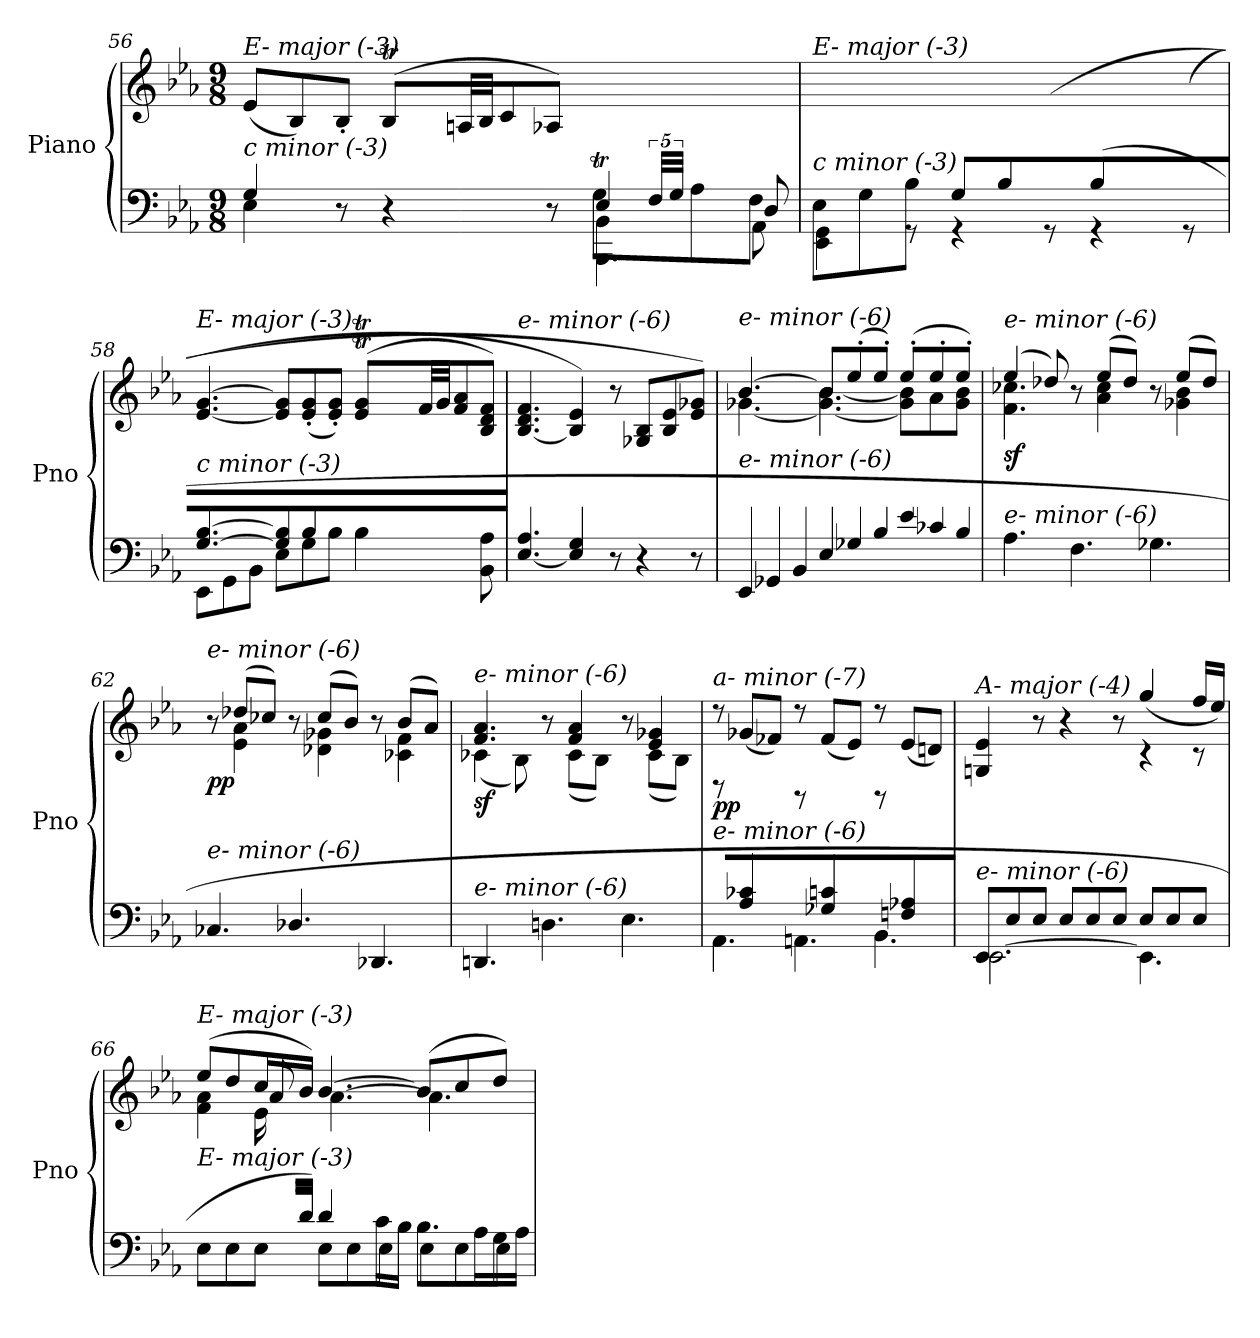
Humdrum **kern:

**kern	**kern	**dynam
*part1	*part1	*part1
*staff2	*staff1	*staff1/2
*I"Piano	*	*
*I'Pno	*	*
*clefF4	*clefG2	*
*k[b-e-a-]	*k[b-e-a-]	*
*M9/8	*M9/8	*
=56	=56	=56
*^	*^	*
*	*^	*	*^	*
*	*	*^	*	*	*^	*
*	*	*	*^	*	*	*	*	*
!	!	!	!	!	!LO:TX:i:t=E- major (-3)	!	!	!	!
!LO:TX:i:t=c minor (-3)	!	!	!	!	!	!	!	!	!
2.ryy	2.ryy	4.ryy	4G/	4E-\	(8e-/L	2.ryy	4.ryy	4ryy	.
.	.	.	.	.	8B-/)	.	.	.	.
.	.	.	8r	2ryy	8B-'/J	.	.	2ryy	.
*	*	*	*	*	*	*	*Xtuplet	*	*
.	.	8ryy	4r	.	(8B-T/L	.	40ryy	.	.
.	.	.	.	.	.	.	40cyy	.	.
.	.	.	.	.	.	.	40B-yy	.	.
.	.	.	.	.	.	.	40An/LL	.	.
.	.	.	.	.	.	.	40B-/JJ	.	.
.	.	4ryy	.	.	8c/	.	4ryy	.	.
.	.	.	8r	.	8A-X/J)	.	.	.	.
8Gt\L	4E-/	20.ryy	4BB-\	4.BBB-\	4.ryy	4.ryy	40ryy	4.ryy	.
.	.	.	.	.	.	.	40A-yy	.	.
.	.	.	.	.	.	.	40Gyy	.	.
.	.	40F/LL	.	.	.	.	20ryy	.	.
.	.	40G/JJ	.	.	.	.	.	.	.
8A-\	.	10ryy	.	.	.	.	4ryy	.	.
.	.	10.ryy	.	.	.	.	.	.	.
8F\J	8D/	.	8AA-\	.	.	.	.	.	.
*	*	*	*v	*v	*	*	*	*	*
*	*	*	*	*v	*v	*v	*v	*
!!LO:LB:g=z
=57	=57	=57	=57	=57	=57
!	!	!	!	!LO:TX:i:t=E- major (-3)	!
!LO:TX:i:t=c minor (-3)	!	!	!	!	!
*	*v	*v	*v	*	*
8E-\L	4EE-\ 4GG\	2ryy	.
8G\	.	.	.
8B-\J	8rGG	.	.
(8G/L	4rGG	.	.
8B-/	.	8ryy	.
8ryy	8rGG	(8e-\J	.
(8B-/L	4rGG	8ryy	.
4ryy	.	8e-\	.
.	8rGG	(8g\J	.
!!LO:LB:g=z
=58	=58	=58	=58
*	*	*^	*
!	!	!LO:TX:i:t=E- major (-3)	!	!
!LO:TX:i:t=c minor (-3)	!	!	!	!
[4.G/ [4.B-/	8EE-\L	[4.e-/ [4.g/	2ryy	.
.	8GG\	.	.	.
.	8BB-\J	.	.	.
8G/] 8B-/]L	8E-\L	8e-/] 8g/]L	.	.
8B-/J	8G\	(>8e-/' 8g/'	8ryy	.
8ryy	8B-\J	8e-/' 8g/'J)	8ryy	.
8ryy	4B-\	(8e-/T 8g/TL	40ryy	.
.	.	.	40a-yy	.
.	.	.	40gyy	.
.	.	.	40f/LL	.
.	.	.	40g/JJ	.
4ryy	.	8f/ 8a-/	4ryy	.
.	8BB-\ 8A-\	8B-/ 8d/ 8f/J)	.	.
*	*	*v	*v	*
=59	=59	=59	=59
!	!	!LO:TX:i:t=e- minor (-6)	!
!LO:TX:i:t=c minor (-3)	!	!	!
*v	*v	*	*
[4.E-\ 4.A-\	[4.B-/ 4.d/ 4.f/	.
4E-\] 4G\	4B-/] 4e-/)	.
8r	8r	.
4r	8G-X/ 8B-/L	.
.	8B-/ 8e-/	.
8r	8e-/ 8g-X/J)	.
=60	=60	=60
*	*^	*
!	!LO:TX:i:t=e- minor (-6)	!	!
!LO:TX:i:t=e- minor (-6)	!	!	!
!	!	!	!LO:DY:b
8EE-/L	[4.b-/	[4.g-X\	other-dynamics
8GG-X/	.	.	.
8BB-/J	.	.	.
8E-\L	8b-/L]	4.g-\_ [4.b-\	.
8G-X\	(>8ee-'/	.	.
8B-\J	8ee-'/J)	.	.
8e-\L	(>8ee-'/L	8g-\] 8b-\]L	.
8c-X\	8ee-'/	8a-\	.
8B-\J	8ee-'/J)	8g-\ 8b-\J	.
=61	=61	=61	=61
*^	*	*	*
!	!	!LO:TX:i:t=e- minor (-6)	!	!
!LO:TX:i:t=e- minor (-6)	!	!	!	!
!	!	!	!	!LO:DY:b
4.ryy	4.A-\	(4ee-/	4.f\ 4.cc-X\	sf
!	!	!	!	!LO:DY:b
.	.	8dd-X/)	.	other-dynamics
8ryy	4.F\	8r	8ryy	.
4ryy	.	(8ee-/L	4a-\ 4cc-\	.
.	.	8dd-/J)	.	.
8ryy	4.G-X\	8r	8ryy	.
4ryy	.	(8ee-/L	4g-X\ 4b-\	.
.	.	8dd-/J)	.	.
!!LO:PB:g=z	!!
=62	=62	=62	=62	=62
!	!	!LO:TX:i:t=e- minor (-6)	!	!
!LO:TX:i:t=e- minor (-6)	!	!	!	!
!	!	!	!	!LO:DY:b
8ryy	4.C-X/	8r	8ryy	pp
4ryy	.	(8dd-X/L	4e-\ 4a-\	.
.	.	8cc-X/J)	.	.
8ryy	4.D-X/	8r	8ryy	.
4ryy	.	(8cc-/L	4d-X\ 4g-X\	.
.	.	8b-/J)	.	.
8ryy	4.DD-X/	8r	8ryy	.
4ryy	.	(8b-/L	4c-X\ 4f\	.
.	.	8a-/J)	.	.
=63	=63	=63	=63	=63
!	!	!LO:TX:i:t=e- minor (-6)	!	!
!LO:TX:i:t=e- minor (-6)	!	!	!	!
!	!	!	!	!LO:DY:b
4.ryy	4.DDn/	4.f/ 4.a-/	(4c-X\	sf
.	.	.	8B-\)	.
8ryy	4.Dn\	8r	8ryy	.
!	!	!	!	!LO:DY:b
4ryy	.	4f/ 4a-/	(8c-\L	other-dynamics
.	.	.	8B-\J)	.
8ryy	4.E-\	8r	8ryy	.
4ryy	.	4e-/ 4g-X/	(8c-\L	.
.	.	.	8B-\J)	.
=64	=64	=64	=64	=64
!	!	!LO:TX:i:t=a- minor (-7)	!	!
!LO:TX:i:t=e- minor (-6)	!	!	!	!
!	!	!	!	!LO:DY:b
8ryy	4.AA-\	8r	8rD	pp
4A-/ 4c-X/	.	(8g-X/L	4ryy	.
.	.	8f-X/J)	.	.
8ryy	4.AAn\	8r	8rBB	.
4G-X/ 4cn/	.	(8f-/L	4ryy	.
.	.	8e-/J)	.	.
8ryy	4.BB-\	8r	8rBB	.
4Fn/ 4A-X/	.	(8e-/L	4ryy	.
.	.	8dn/J)	.	.
=65	=65	=65	=65	=65
*	*^	*	*	*
!	!	!	!LO:TX:i:t=A- major (-4)	!	!
!LO:TX:i:t=e- minor (-6)	!	!	!	!	!
2.ryy	8EE-/L	[2.EE-\	4Gn/ 4e-/	2.ryy	.
.	8E-/	.	.	.	.
.	8E-/J	.	8r	.	.
.	8E-/L	.	4r	.	.
.	8E-/	.	.	.	.
.	8E-/J	.	8r	.	.
4.ryy	8E-/L	4.EE-\]	4rc	(4gg/	.
.	8E-/	.	.	.	.
.	8E-/J	.	8rc	16ff/LL	.
.	.	.	.	16ee-/JJ)	.
!!LO:LB:g=z
=66	=66	=66	=66	=66	=66
*	*	*	*	*^	*
!	!	!	!LO:TX:i:t=E- major (-3)	!	!	!
!LO:TX:i:t=E- major (-3)	!	!	!	!	!	!
4ryy	4ryy	8E-\L	(8ee-/L	(4f\ 4a-\	4ryy	.
.	.	8E-\	8dd/	.	.	.
16ryy	2..ryy	8E-\J	16cc/L	16e-\LL	8a-/	.
16d/JJ)	.	.	16b-/JJ)	2ryy	.	.
4d/	.	8E-\L	[4.b-/	.	[4.a-\	.
.	.	8E-\	.	.	.	.
16c\LL	.	8E-\J	.	.	.	.
16B-\JJ	.	.	.	.	.	.
8.B-\L	.	8E-\L	(8b-/L]	.	4.a-\]	.
.	.	.	.	4ryy	.	.
.	.	8E-\	8cc/	.	.	.
16A-\L	.	.	.	.	.	.
16G\	.	8E-\J	8dd/J)	.	.	.
16A-\JJ	.	.	.	16ryy	.	.
*v	*v	*v	*	*	*	*
*	*v	*v	*v	*
=	=	=
*-	*-	*-
